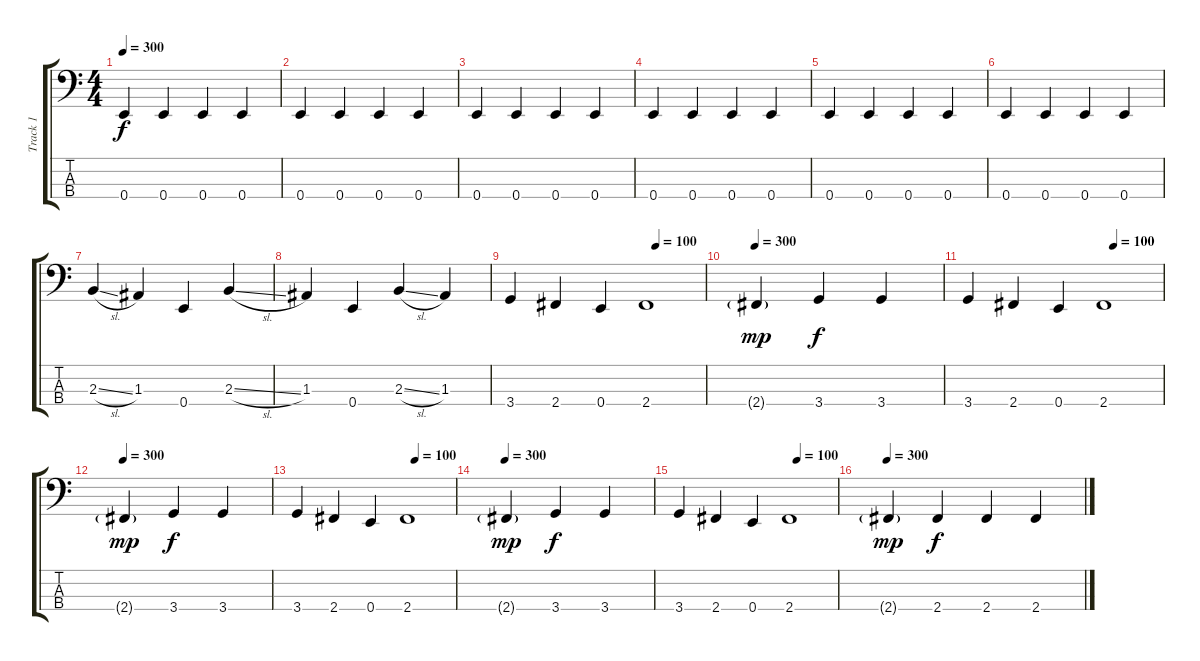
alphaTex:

\track ("Track 1" "Track 1") {instrument electricbasspick}
\staff {score tabs}
\tuning (G2 D2 A1 E1) {hide}
\ts (4 4)
\tempo 300
\clef f4
\ks c
0.4.4{dy f} 0.4.4 0.4.4 0.4.4 |
0.4.4 0.4.4 0.4.4 0.4.4 |
0.4.4 0.4.4 0.4.4 0.4.4 |
0.4.4 0.4.4 0.4.4 0.4.4 |
0.4.4 0.4.4 0.4.4 0.4.4 |
0.4.4 0.4.4 0.4.4 0.4.4 |
2.3{sl}.4 1.3.4 0.4.4 2.3{sl}.4 |
1.3.4 0.4.4 2.3{sl}.4 1.3.4 |
\tempo (100 0.75)
3.4.4 2.4.4 0.4.4 2.4.1 |
\tempo 300
2.4{g}.4{dy mp} 3.4.4{dy f} 3.4.4 |
\tempo (100 0.75)
3.4.4 2.4.4 0.4.4 2.4.1 |
\tempo 300
2.4{g}.4{dy mp} 3.4.4{dy f} 3.4.4 |
\tempo (100 0.75)
3.4.4 2.4.4 0.4.4 2.4.1 |
\tempo 300
2.4{g}.4{dy mp} 3.4.4{dy f} 3.4.4 |
\tempo (100 0.75)
3.4.4 2.4.4 0.4.4 2.4.1 |
\tempo 300
2.4{g}.4{dy mp} 2.4.4{dy f} 2.4.4 2.4.4
